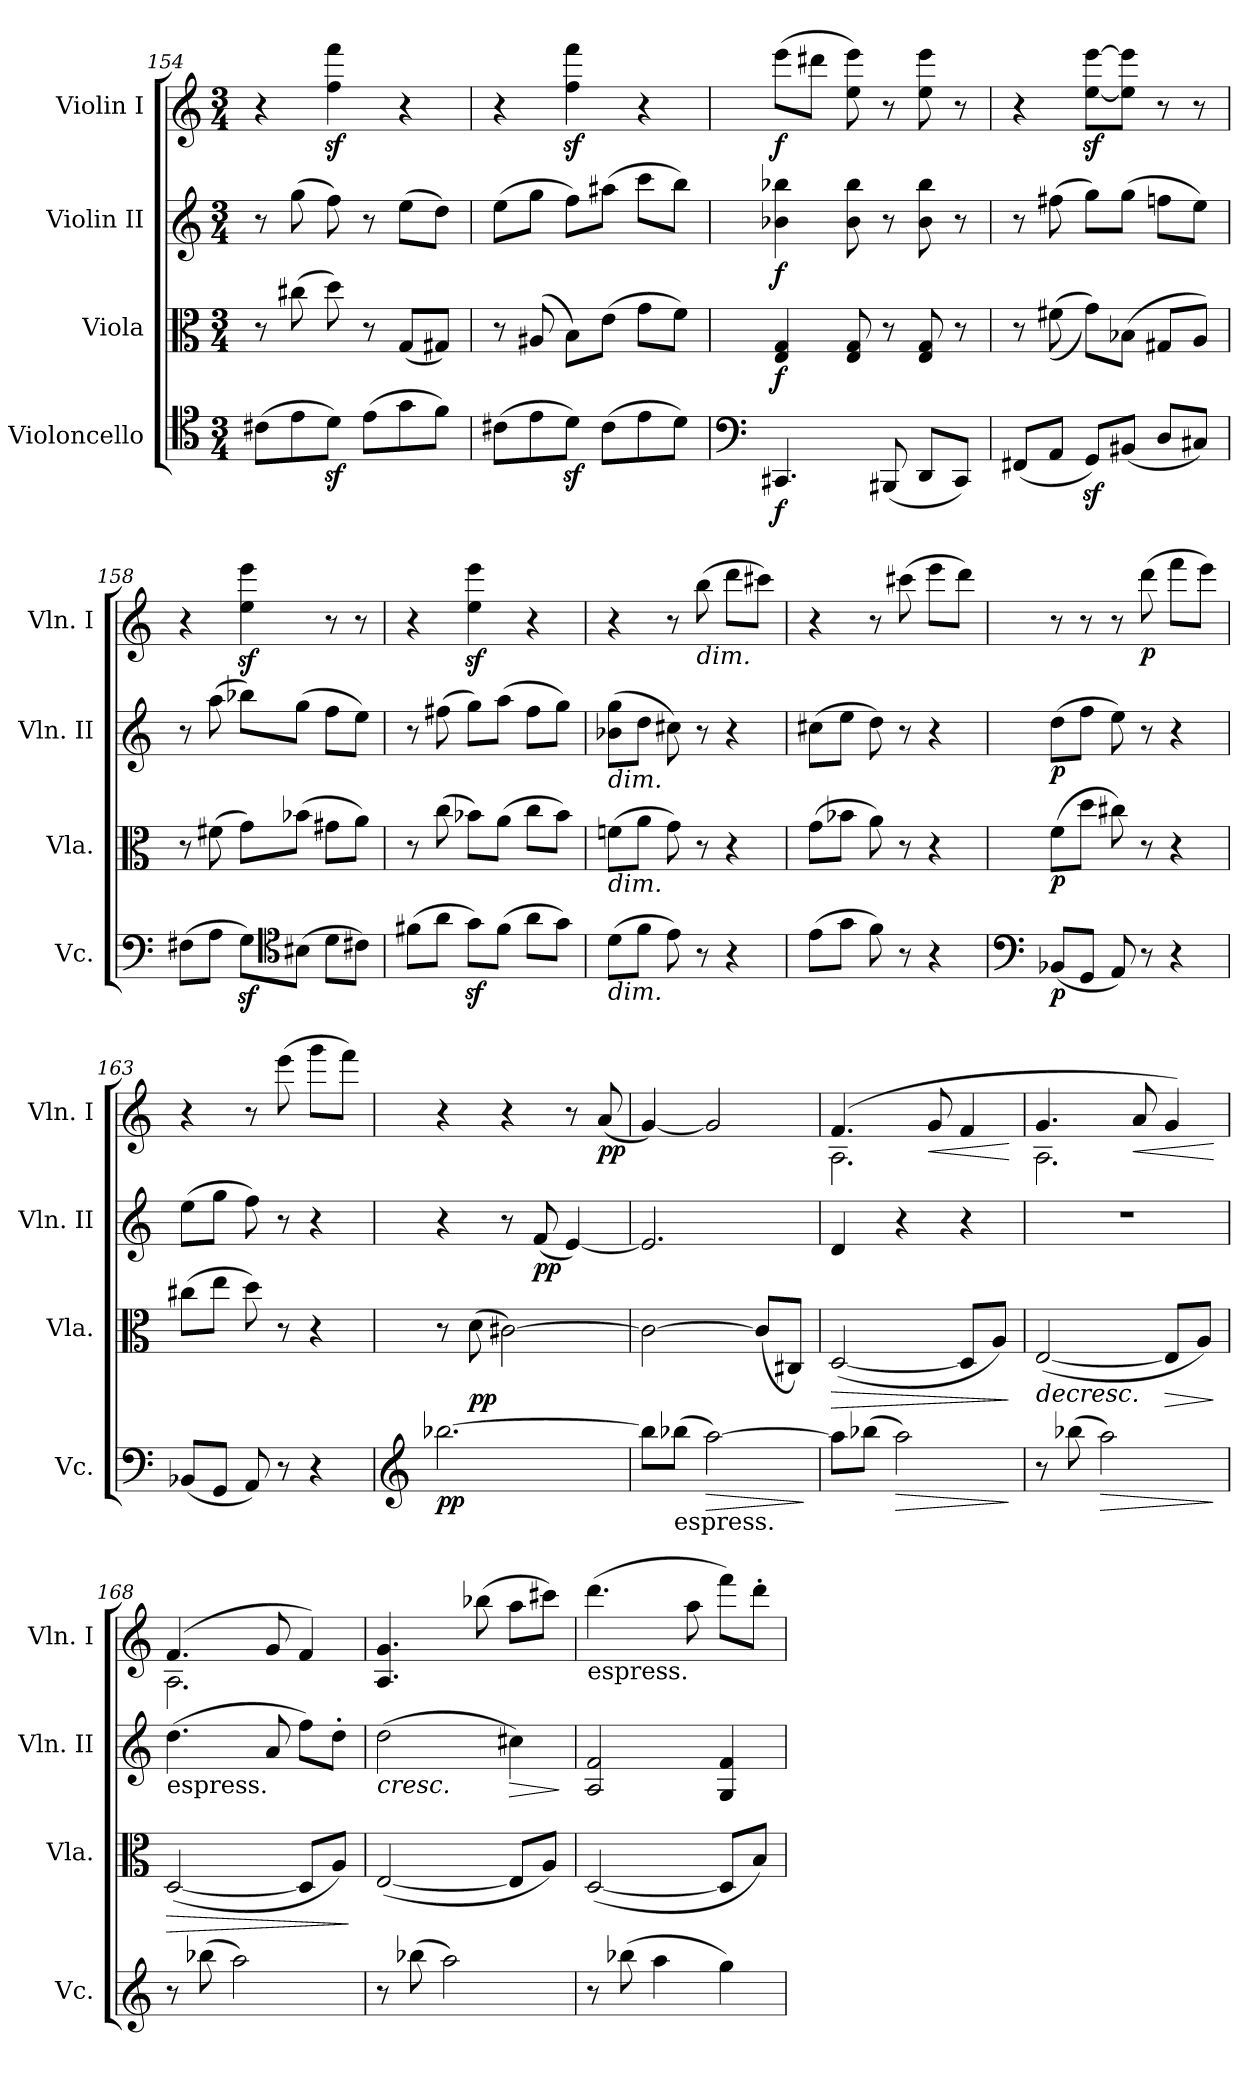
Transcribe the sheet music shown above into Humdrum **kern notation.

**kern	**dynam	**kern	**dynam	**kern	**dynam	**kern	**dynam
*part4	*part4	*part3	*part3	*part2	*part2	*part1	*part1
*staff4	*staff4	*staff3	*staff3	*staff2	*staff2	*staff1	*staff1
*I"Violoncello	*	*I"Viola	*	*I"Violin II	*	*I"Violin I	*
*I'Vc.	*	*I'Vla.	*	*I'Vln. II	*	*I'Vln. I	*
*clefC4	*	*clefC3	*	*clefG2	*	*clefG2	*
*k[]	*	*k[]	*	*k[]	*	*k[]	*
*M3/4	*	*M3/4	*	*M3/4	*	*M3/4	*
=154	=154	=154	=154	=154	=154	=154	=154
(>8c#X\L	.	8r	.	8r	.	4r	.
8e\	.	(>8cc#X\	.	(>8gg\	.	.	.
8dz<\J)	.	8dd\)	.	8ff\)	.	4ff\z< 4fff\z<	.
(>8e\L	.	8r	.	8r	.	.	.
8g\	.	(<8G/L	.	(>8ee\L	.	4r	.
8f\J)	.	8G#X/J)	.	8dd\J)	.	.	.
=155	=155	=155	=155	=155	=155	=155	=155
(>8c#X\L	.	8r	.	(>8ee\L	.	4r	.
8e\	.	(>8A#X/	.	8gg\J	.	.	.
8dz<\J)	.	8B\L)	.	8ff\L)	.	4ff\z< 4fff\z<	.
(>8c#\L	.	(>8e\J	.	(>8aa#X\J	.	.	.
8e\	.	8g\L	.	8ccc\L	.	4r	.
8d\J)	.	8f\J)	.	8bb\J)	.	.	.
=156	=156	=156	=156	=156	=156	=156	=156
*clefF4	*	*	*	*	*	*	*
!	!LO:DY:b	!	!LO:DY:b	!	!LO:DY:b	!	!LO:DY:b
4.CC#X/	f	4E/ 4G/	f	4b-X\ 4bb-X\	f	(>8eee\L	f
.	.	.	.	.	.	8ddd#X\J	.
.	.	8E/ 8G/	.	8b-\ 8bb-\	.	8ee\ 8eee\)	.
(<8BBB#X/	.	8r	.	8r	.	8r	.
8DD/L	.	8E/ 8G/	.	8b-\ 8bb-\	.	8ee\ 8eee\	.
8CC#/J)	.	8r	.	8r	.	8r	.
=157	=157	=157	=157	=157	=157	=157	=157
(<8FF#X/L	.	8r	.	8r	.	4r	.
8AA/J	.	(>(>8f#X\	.	(>8ff#X\	.	.	.
8GGz</L)	.	8g\L))	.	8gg\L)	.	[8ee\z< [8eee\z<L	.
(<8BB#X/J	.	(>8B-X\J	.	(>8gg\J	.	8ee\] 8eee\]J	.
8D/L	.	8G#X/L	.	8ffn\L	.	8r	.
8C#X/J)	.	8A/J)	.	8ee\J)	.	8r	.
=158	=158	=158	=158	=158	=158	=158	=158
(>8F#X\L	.	8r	.	8r	.	4r	.
8A\J	.	(>8f#X\	.	(>8aa\	.	.	.
8Gz<\L)	.	8g\L)	.	8bb-X\L)	.	4ee\z< 4eee\z<	.
*clefC4	*	*	*	*	*	*	*
(>8B#X\J	.	(>8b-X\J	.	(>8gg\J	.	.	.
8d\L	.	8g#X\L	.	8ff\L	.	8r	.
8c#X\J)	.	8a\J)	.	8ee\J)	.	8r	.
=159	=159	=159	=159	=159	=159	=159	=159
(>8f#X\L	.	8r	.	8r	.	4r	.
8a\J	.	(>8cc\	.	(>8ff#X\	.	.	.
8gz<\L)	.	8b-X\L)	.	8gg\L)	.	4ee\z< 4eee\z<	.
(>8f#\J	.	(>8a\J	.	(>8aa\J	.	.	.
8a\L	.	8cc\L	.	8ff#\L	.	4r	.
8g\J)	.	8b-\J)	.	8gg\J)	.	.	.
=160	=160	=160	=160	=160	=160	=160	=160
!	!	!	!	!LO:TX:b:i:t=dim.	!	!	!
!	!	!LO:TX:b:i:t=dim.	!	!	!	!	!
!LO:TX:b:i:t=dim.	!	!	!	!	!	!	!
(>8d\L	.	(>8fn\L	.	(>8b-X\ 8gg\L	.	4r	.
8f\J	.	8a\J	.	8dd\J	.	.	.
8e\)	.	8g\)	.	8cc#X\)	.	8r	.
!	!	!	!	!	!	!LO:TX:b:i:t=dim.	!
8r	.	8r	.	8r	.	(>8bb\	.
4r	.	4r	.	4r	.	8ddd\L	.
.	.	.	.	.	.	8ccc#X\J)	.
=161	=161	=161	=161	=161	=161	=161	=161
(>8e\L	.	(>8g\L	.	(>8cc#X\L	.	4r	.
8g\J	.	8b-X\J	.	8ee\J	.	.	.
8f\)	.	8a\)	.	8dd\)	.	8r	.
8r	.	8r	.	8r	.	(>8ccc#X\	.
4r	.	4r	.	4r	.	8eee\L	.
.	.	.	.	.	.	8ddd\J)	.
=162	=162	=162	=162	=162	=162	=162	=162
*clefF4	*	*	*	*	*	*	*
!	!LO:DY:b	!	!LO:DY:b	!	!LO:DY:b	!	!
(<8BB-X/L	p	(>8f\L	p	(>8dd\L	p	8r	.
8GG/J	.	8dd\J	.	8ff\J	.	8r	.
8AA/)	.	8cc#X\)	.	8ee\)	.	8r	.
!	!	!	!	!	!	!	!LO:DY:b
8r	.	8r	.	8r	.	(>8ddd\	p
4r	.	4r	.	4r	.	8fff\L	.
.	.	.	.	.	.	8eee\J)	.
=163	=163	=163	=163	=163	=163	=163	=163
!	!LO:DY:b	!	!	!	!	!	!
!	!LO:DY:n=1:b	!	!LO:DY:b	!	!	!	!
!	!	!	!LO:DY:n=1:b	!	!LO:DY:b	!	!
!	!	!	!	!	!LO:DY:n=1:b	!	!
(<8BB-X/L	other-dynamics p	(>8cc#X\L	other-dynamics p	(>8ee\L	other-dynamics p	4r	.
8GG/J	.	8ee\J	.	8gg\J	.	.	.
8AA/)	.	8dd\)	.	8ff\)	.	8r	.
!	!	!	!	!	!	!	!LO:DY:b
!	!	!	!	!	!	!	!LO:DY:n=1:b
8r	.	8r	.	8r	.	(>8eee\	other-dynamics p
4r	.	4r	.	4r	.	8ggg\L	.
.	.	.	.	.	.	8fff\J)	.
=164	=164	=164	=164	=164	=164	=164	=164
*clefG2	*	*	*	*	*	*	*
!	!LO:DY:b	!	!	!	!	!	!
[2.bb-X\	pp	8r	.	4r	.	4r	.
!	!	!	!LO:DY:b	!	!	!	!
.	.	(>8d\	pp	.	.	.	.
.	.	[2c#X\)	.	8r	.	4r	.
!	!	!	!	!	!LO:DY:b	!	!
.	.	.	.	(<8f/	pp	.	.
.	.	.	.	[4e/)	.	8r	.
!	!	!	!	!	!	!	!LO:DY:b
.	.	.	.	.	.	(<8a/	pp
=165	=165	=165	=165	=165	=165	=165	=165
8bb-\L]	.	2c#\_	.	2.e/]	.	[4g/)	.
!LO:TX:b:t=espress.	!	!	!	!	!	!	!
(>8bb-X\J	.	.	.	.	.	.	.
!	!LO:HP:b	!	!	!	!	!	!
[2aa\)	>	.	.	.	.	2g/]	.
.	.	(<8c#/L]	.	.	.	.	.
.	.	8C#X/J)	.	.	.	.	.
.	]	.	.	.	.	.	.
=166	=166	=166	=166	=166	=166	=166	=166
!	!	!	!LO:HP:b	!	!	!	!
*	*	*	*	*	*	*^	*
8aa\L]	.	(>[2D/	>	4d/	.	(>4.f/	2.A\	.
(>8bb-X\J	.	.	.	.	.	.	.	.
!	!LO:HP:b	!	!	!	!	!	!	!
2aa\)	>	.	.	4r	.	.	.	.
!	!	!	!	!	!	!	!	!LO:HP:b
.	.	.	.	.	.	8g/	.	<
.	.	8D/L]	.	4r	.	4f/	.	.
.	.	8A/J)	.	.	.	.	.	.
*	*	*	*	*	*	*v	*v	*
.	]	.	]	.	.	.	[
=167	=167	=167	=167	=167	=167	=167	=167
!	!	!	!LO:HP:b	!	!	!	!
*	*	*	*	*	*	*^	*
8r	.	(>[2E/	>	2.r	.	4.g/	2.A\	.
(>8bb-X\	.	.	.	.	.	.	.	.
!	!LO:HP:b	!	!	!	!	!	!	!
2aa\)	>	.	.	.	.	.	.	.
!	!	!	!	!	!	!	!	!LO:HP:b
.	.	.	.	.	.	8a/	.	<
!	!	!	!LO:HP:b	!	!	!	!	!
.	.	8E/L]	>	.	.	4g/)	.	.
.	.	8A/J)	.	.	.	.	.	.
*	*	*	*	*	*	*v	*v	*
.	]	.	] ]	.	.	.	[
=168	=168	=168	=168	=168	=168	=168	=168
!	!	!	!	!LO:TX:b:t=espress.	!	!	!
!	!	!	!LO:HP:b	!	!	!	!
*	*	*	*	*	*	*^	*
8r	.	(>[2D/	>	(>4.dd\	.	(>4.f/	2.A\	.
(>8bb-X\	.	.	.	.	.	.	.	.
2aa\)	.	.	.	.	.	.	.	.
.	.	.	.	8a/	.	8g/	.	.
.	.	8D/L]	.	8ff\L)	.	4f/)	.	.
.	.	8A/J)	.	8dd'\J	.	.	.	.
*	*	*	*	*	*	*v	*v	*
.	.	.	]	.	.	.	.
=169	=169	=169	=169	=169	=169	=169	=169
!	!	!	!	!	!LO:HP:b	!	!
8r	.	(>[2E/	.	(>2dd\	<	4.A/ 4.g/	.
(>8bb-X\	.	.	.	.	.	.	.
2aa\)	.	.	.	.	.	.	.
.	.	.	.	.	.	(>8bb-X\	.
!	!	!	!	!	!LO:HP:b	!	!
.	.	8E/L]	.	4cc#X\)	>	8aa\L	.
.	.	8A/J)	.	.	.	8ccc#X\J)	.
.	.	.	.	.	[ ]	.	.
=170	=170	=170	=170	=170	=170	=170	=170
!	!	!	!	!	!	!LO:TX:b:t=espress.	!
8r	.	(>[2D/	.	2A/ 2f/	.	(>4.ddd\	.
(>8bb-X\	.	.	.	.	.	.	.
4aa\	.	.	.	.	.	.	.
.	.	.	.	.	.	8aa\	.
4gg\)	.	8D/L]	.	4G/ 4f/	.	8fff\L)	.
.	.	8B/J)	.	.	.	8ddd'\J	.
=	=	=	=	=	=	=	=
*-	*-	*-	*-	*-	*-	*-	*-
